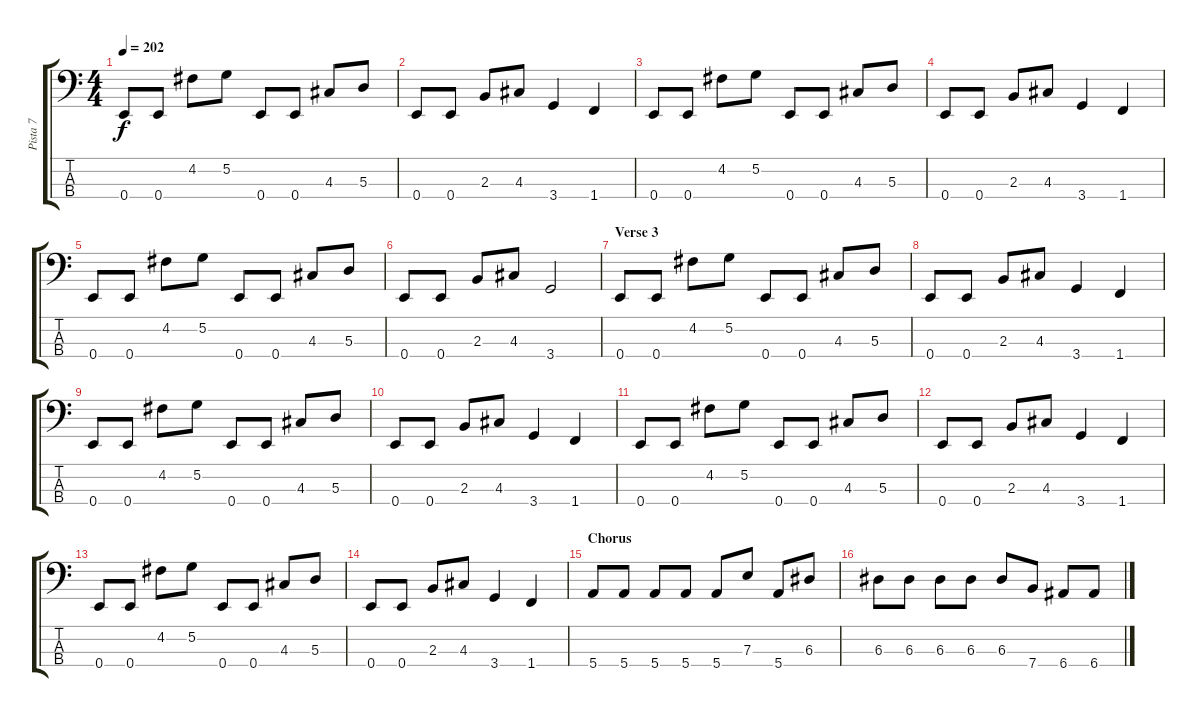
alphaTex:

\track ("Pista 7" "Pista 7") {instrument electricbassfinger}
\staff {score tabs}
\tuning (G2 D2 A1 E1) {hide}
\ts (4 4)
\tempo 202
\clef f4
\ks c
0.4.8{dy f} 0.4.8 4.2.8 5.2.8 0.4.8 0.4.8 4.3.8 5.3.8 |
0.4.8 0.4.8 2.3.8 4.3.8 3.4.4 1.4.4 |
0.4.8 0.4.8 4.2.8 5.2.8 0.4.8 0.4.8 4.3.8 5.3.8 |
0.4.8 0.4.8 2.3.8 4.3.8 3.4.4 1.4.4 |
0.4.8 0.4.8 4.2.8 5.2.8 0.4.8 0.4.8 4.3.8 5.3.8 |
0.4.8 0.4.8 2.3.8 4.3.8 3.4.2 |
\section ("" "Verse 3")
0.4.8 0.4.8 4.2.8 5.2.8 0.4.8 0.4.8 4.3.8 5.3.8 |
0.4.8 0.4.8 2.3.8 4.3.8 3.4.4 1.4.4 |
0.4.8 0.4.8 4.2.8 5.2.8 0.4.8 0.4.8 4.3.8 5.3.8 |
0.4.8 0.4.8 2.3.8 4.3.8 3.4.4 1.4.4 |
0.4.8 0.4.8 4.2.8 5.2.8 0.4.8 0.4.8 4.3.8 5.3.8 |
0.4.8 0.4.8 2.3.8 4.3.8 3.4.4 1.4.4 |
0.4.8 0.4.8 4.2.8 5.2.8 0.4.8 0.4.8 4.3.8 5.3.8 |
0.4.8 0.4.8 2.3.8 4.3.8 3.4.4 1.4.4 |
\section ("" "Chorus")
5.4.8 5.4.8 5.4.8 5.4.8 5.4.8 7.3.8 5.4.8 6.3.8 |
6.3.8 6.3.8 6.3.8 6.3.8 6.3.8 7.4.8 6.4.8 6.4.8
